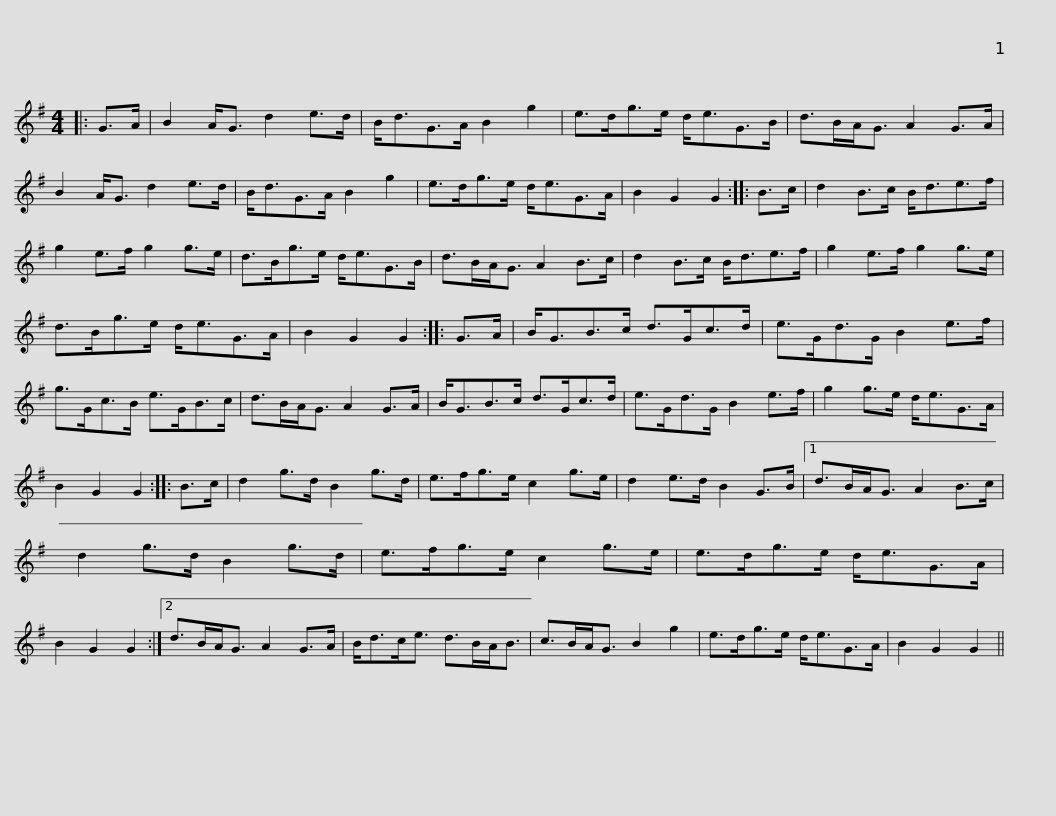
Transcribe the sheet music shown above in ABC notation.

X:1
L:1/8
M:4/4
I:linebreak $
K:G
V:1 treble
V:1
|: G>A | B2 A<G d2 e>d | B<dG>A B2 g2 | e>dg>e d<eG>B | d>BA<G A2 G>A | %5
 B2 A<G d2 e>d |$ B<dG>A B2 g2 | e>dg>e d<eG>A | B2 G2 G2 :: B>c | %10
 d2 B>c B<de>f | g2 e>f g2 g>e |$ d>Bg>e d<eG>B | d>BA<G A2 B>c | d2 B>c B<de>f | %15
 g2 e>f g2 g>e | d>Bg>e d<eG>A |$ B2 G2 G2 :: G>A | B<GB>c d>Gc>d | %20
 e>Gd>G B2 e>f | g>Gc>B e>GB>c | d>BA<G A2 G>A |$ B<GB>c d>Gc>d | e>Gd>G B2 e>f | %25
 g2 g>e d<eG>A | B2 G2 G2 :: B>c | d2 g>d B2 g>d |$ e>fg>e c2 g>e | %30
 d2 e>d B2 G>B |1 d>BA<G A2 B>c | d2 g>d B2 g>d | e>fg>e c2 g>e |$ e>dg>e d<eG>A | %35
 B2 G2 G2 :|2 d>BA<G A2 G>A | B<dc<e d>BA<B | c>BA<G B2 g2 |$ e>dg>e d<eG>A | %40
 B2 G2 G2 || %41
